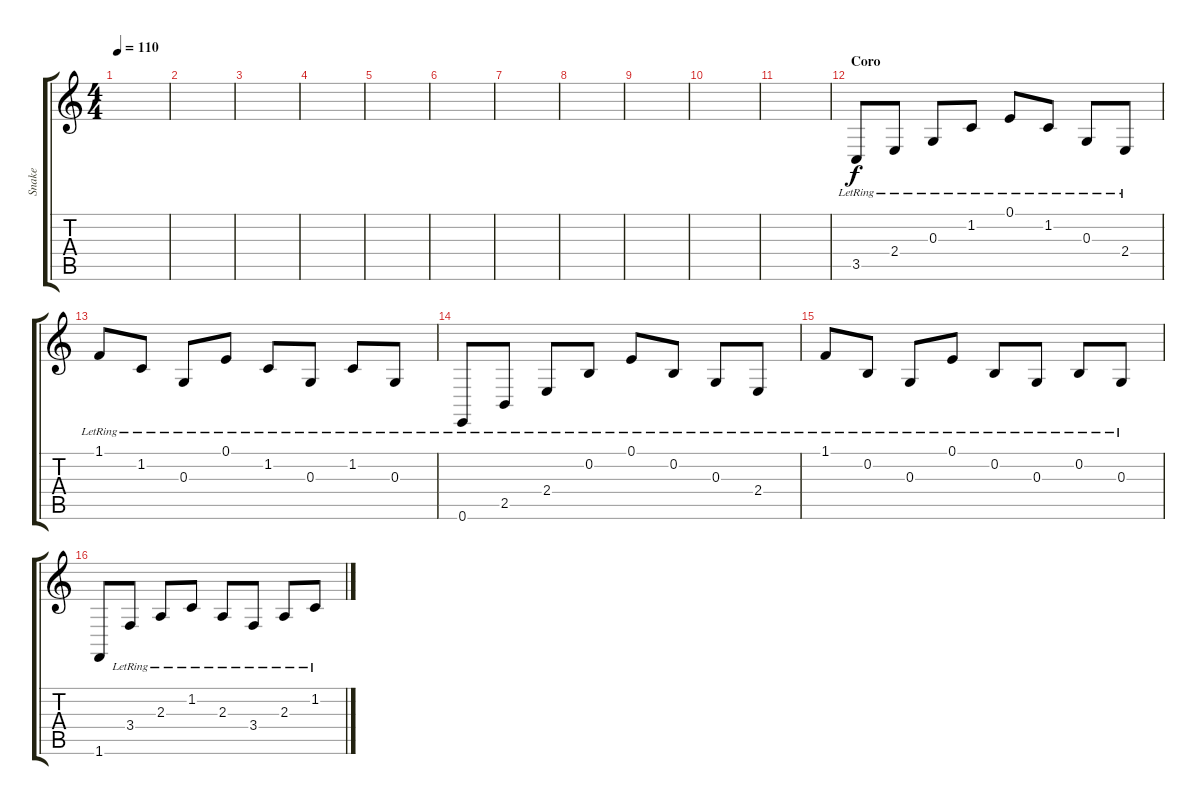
\track ("Snake" "Snake") {instrument acousticgrandpiano}
\staff {score tabs}
\tuning (E4 B3 G3 D3 A2 E2) {hide}
\ts (4 4)
\tempo 110
\clef g2
\ks c
|
|
|
|
|
|
|
|
|
|
|
\section ("" "Coro")
3.5{lr}.8 2.4{lr}.8 0.3{lr}.8 1.2{lr}.8 0.1{lr}.8 1.2{lr}.8 0.3{lr}.8 2.4{lr}.8 |
1.1{lr}.8 1.2{lr}.8 0.3{lr}.8 0.1{lr}.8 1.2{lr}.8 0.3{lr}.8 1.2{lr}.8 0.3{lr}.8 |
0.6{lr}.8 2.5{lr}.8 2.4{lr}.8 0.2{lr}.8 0.1{lr}.8 0.2{lr}.8 0.3{lr}.8 2.4{lr}.8 |
1.1{lr}.8 0.2{lr}.8 0.3{lr}.8 0.1{lr}.8 0.2{lr}.8 0.3{lr}.8 0.2{lr}.8 0.3{lr}.8 |
1.6.8 3.4{lr}.8 2.3{lr}.8 1.2{lr}.8 2.3{lr}.8 3.4{lr}.8 2.3{lr}.8 1.2{lr}.8
